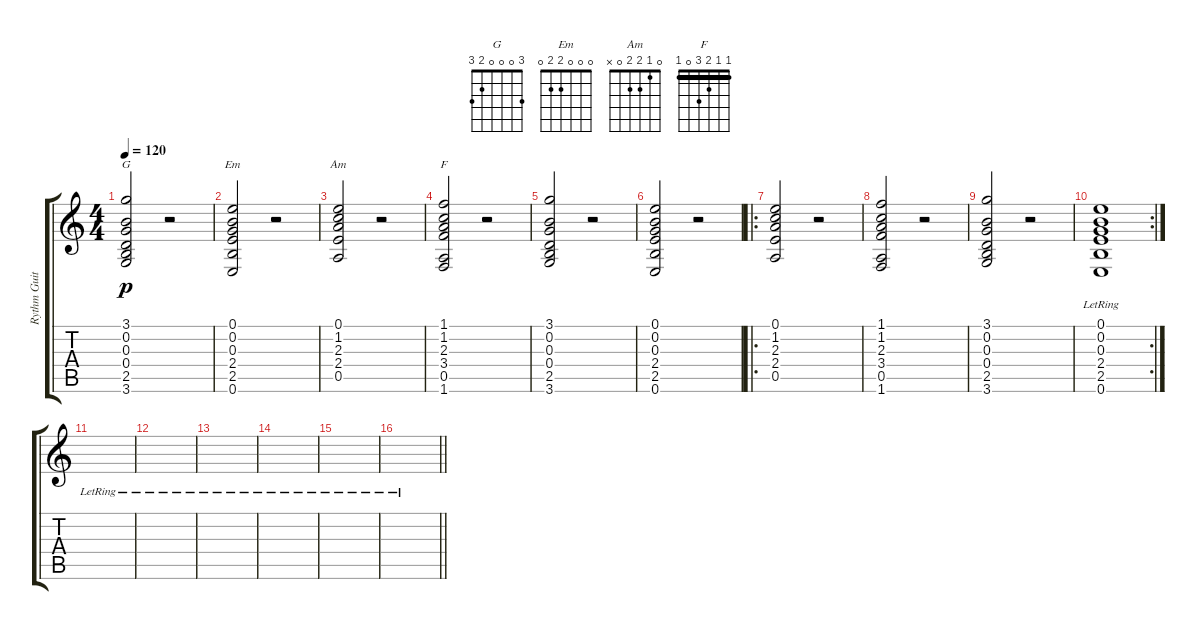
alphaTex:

\track ("Rythm Guitarist(Christopher)" "Rythm Guit") {instrument distortionguitar}
\staff {score tabs}
\tuning (E4 B3 G3 D3 A2 E2) {hide}
\chord ("G" 3 0 0 0 2 3)
\chord ("Em" 0 0 0 2 2 0)
\chord ("Am" 0 1 2 2 0 x)
\chord ("F" 1 1 2 3 0 1) {barre 1}
\ts (4 4)
\tempo 120
\clef g2
\ks c
(3.1 0.2 0.3 0.4 2.5 3.6).2{ch "G" dy p} r.2 |
(0.1 0.2 0.3 2.4 2.5 0.6).2{ch "Em"} r.2 |
(0.1 1.2 2.3 2.4 0.5).2{ch "Am"} r.2 |
(1.1 1.2 2.3 3.4 0.5 1.6).2{ch "F"} r.2 |
(3.1 0.2 0.3 0.4 2.5 3.6).2 r.2 |
(0.1 0.2 0.3 2.4 2.5 0.6).2 r.2 |
\ro
(0.1 1.2 2.3 2.4 0.5).2 r.2 |
(1.1 1.2 2.3 3.4 0.5 1.6).2 r.2 |
(3.1 0.2 0.3 0.4 2.5 3.6).2 r.2 |
\rc 2
(0.1{lr} 0.2{lr} 0.3{lr} 2.4{lr} 2.5{lr} 0.6{lr}).1 |
|
|
|
|
|
\barLineRight lightlight
